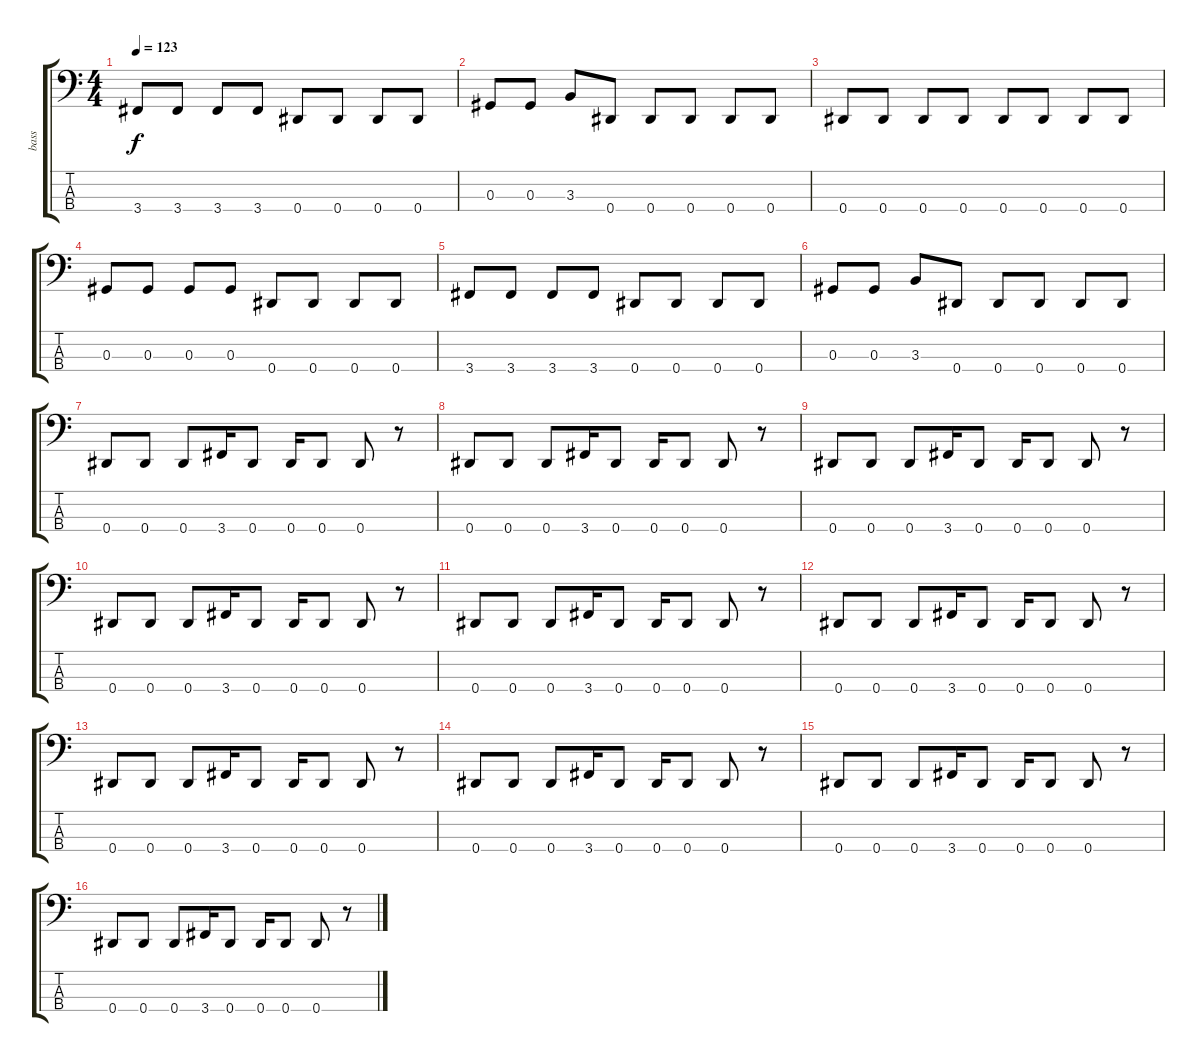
\track ("bass" "bass") {instrument electricbassfinger}
\staff {score tabs}
\tuning (Gb2 Db2 Ab1 Eb1) {hide}
\ts (4 4)
\tempo 123
\clef f4
\ks c
3.4.8{dy f} 3.4.8 3.4.8 3.4.8 0.4.8 0.4.8 0.4.8 0.4.8 |
0.3.8 0.3.8 3.3.8 0.4.8 0.4.8 0.4.8 0.4.8 0.4.8 |
0.4.8 0.4.8 0.4.8 0.4.8 0.4.8 0.4.8 0.4.8 0.4.8 |
0.3.8 0.3.8 0.3.8 0.3.8 0.4.8 0.4.8 0.4.8 0.4.8 |
3.4.8 3.4.8 3.4.8 3.4.8 0.4.8 0.4.8 0.4.8 0.4.8 |
0.3.8 0.3.8 3.3.8 0.4.8 0.4.8 0.4.8 0.4.8 0.4.8 |
0.4.8 0.4.8 0.4.8 3.4.16 0.4.8 0.4.16 0.4.8 0.4.8 r.8 |
0.4.8 0.4.8 0.4.8 3.4.16 0.4.8 0.4.16 0.4.8 0.4.8 r.8 |
0.4.8 0.4.8 0.4.8 3.4.16 0.4.8 0.4.16 0.4.8 0.4.8 r.8 |
0.4.8 0.4.8 0.4.8 3.4.16 0.4.8 0.4.16 0.4.8 0.4.8 r.8 |
0.4.8 0.4.8 0.4.8 3.4.16 0.4.8 0.4.16 0.4.8 0.4.8 r.8 |
0.4.8 0.4.8 0.4.8 3.4.16 0.4.8 0.4.16 0.4.8 0.4.8 r.8 |
0.4.8 0.4.8 0.4.8 3.4.16 0.4.8 0.4.16 0.4.8 0.4.8 r.8 |
0.4.8 0.4.8 0.4.8 3.4.16 0.4.8 0.4.16 0.4.8 0.4.8 r.8 |
0.4.8 0.4.8 0.4.8 3.4.16 0.4.8 0.4.16 0.4.8 0.4.8 r.8 |
0.4.8 0.4.8 0.4.8 3.4.16 0.4.8 0.4.16 0.4.8 0.4.8 r.8
